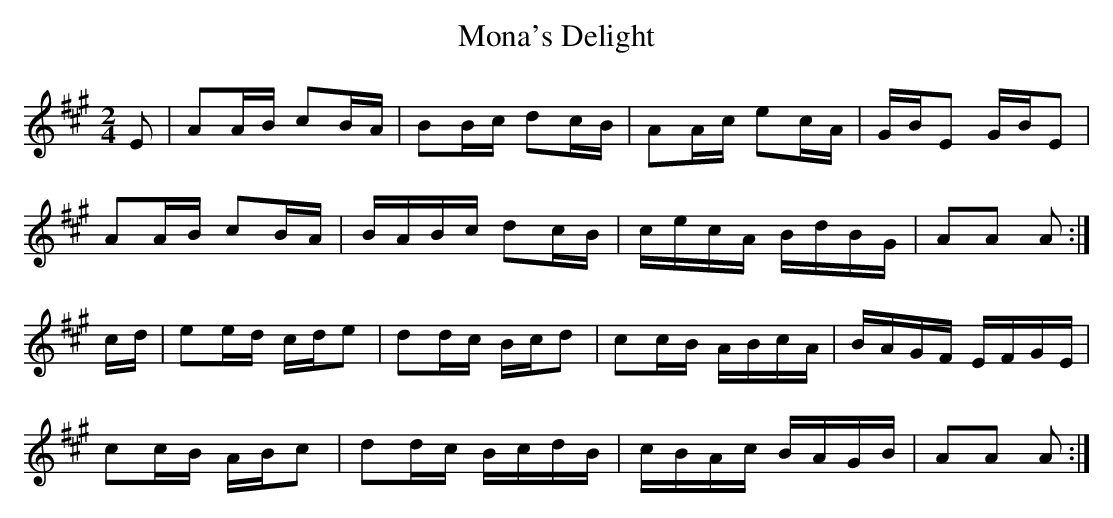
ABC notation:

X:1
T:Mona's Delight
M:2/4
L:1/16
K:A
E2 | A2AB c2BA | B2Bc d2cB | A2Ac e2cA | GBE2 GBE2  |
A2AB c2BA | BABc d2cB | cecA BdBG | A2A2 A2 :|
cd | e2ed cde2 | d2dc Bcd2 | c2cB ABcA | BAGF EFGE  |
c2cB ABc2 | d2dc BcdB | cBAc BAGB | A2A2 A2  :|]
